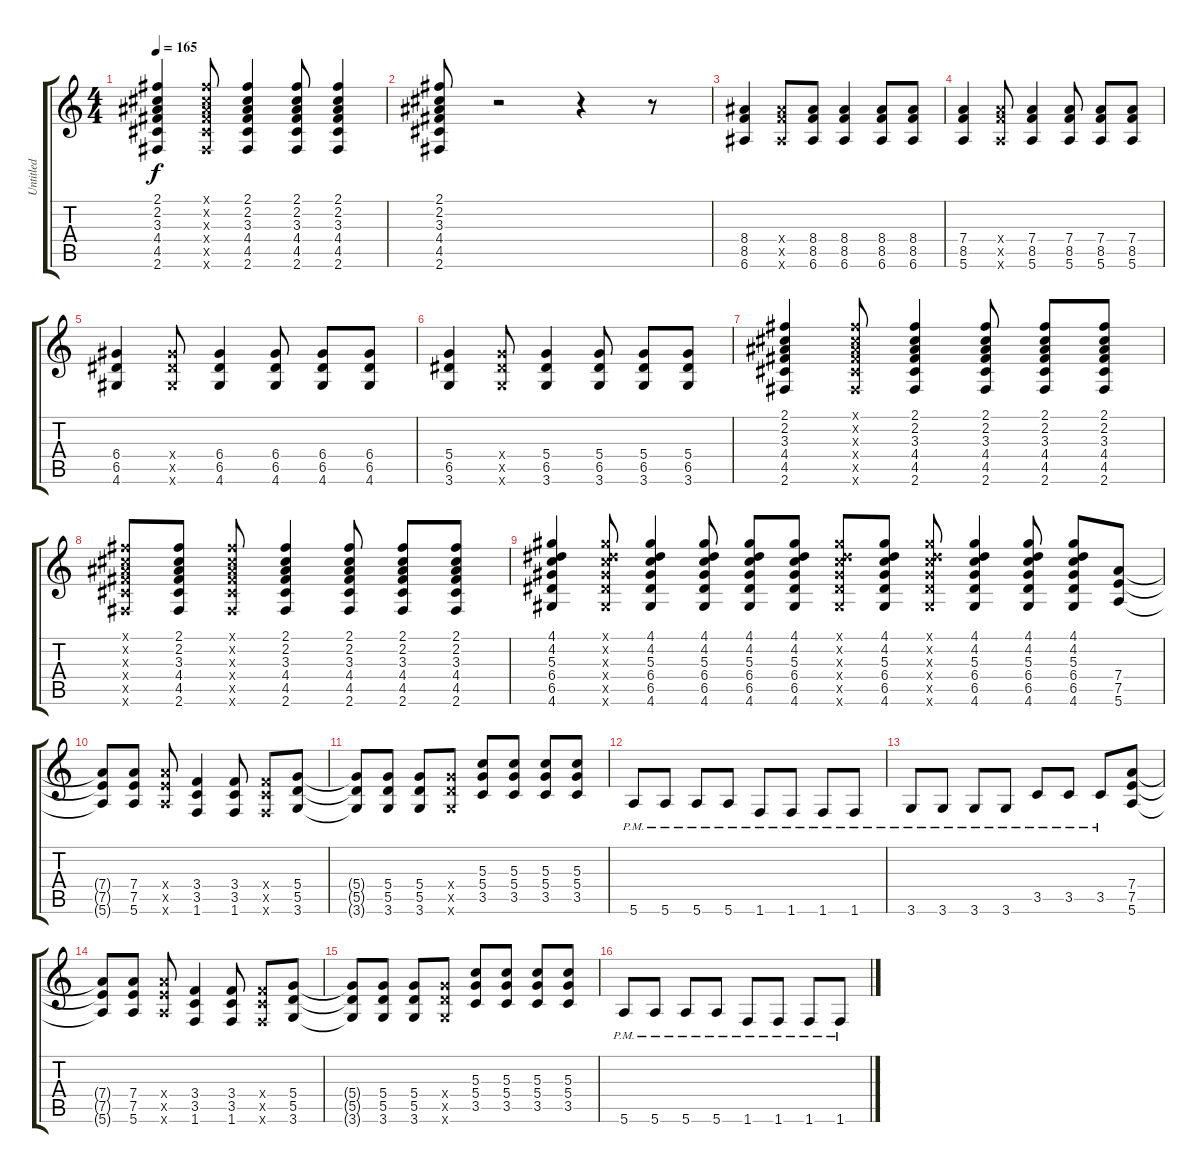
\track ("Untitled" "Untitled") {instrument distortionguitar}
\staff {score tabs}
\tuning (E4 B3 G3 D3 A2 E2) {hide}
\ts (4 4)
\tempo 165
\clef g2
\ks c
(2.1 2.2 3.3 4.4 4.5 2.6).4{dy f} (2.1{x} 2.2{x} 3.3{x} 4.4{x} 4.5{x} 2.6{x}).8 (2.1 2.2 3.3 4.4 4.5 2.6).4 (2.1 2.2 3.3 4.4 4.5 2.6).8 (2.1 2.2 3.3 4.4 4.5 2.6).4 |
(2.1 2.2 3.3 4.4 4.5 2.6).8 r.2 r.4 r.8 |
(8.4 8.5 6.6).4 (8.4{x} 8.5{x} 6.6{x}).8 (8.4 8.5 6.6).8 (8.4 8.5 6.6).4 (8.4 8.5 6.6).8 (8.4 8.5 6.6).8 |
(7.4 8.5 5.6).4 (7.4{x} 8.5{x} 5.6{x}).8 (7.4 8.5 5.6).4 (7.4 8.5 5.6).8 (7.4 8.5 5.6).8 (7.4 8.5 5.6).8 |
(6.4 6.5 4.6).4 (6.4{x} 6.5{x} 4.6{x}).8 (6.4 6.5 4.6).4 (6.4 6.5 4.6).8 (6.4 6.5 4.6).8 (6.4 6.5 4.6).8 |
(5.4 6.5 3.6).4 (5.4{x} 6.5{x} 3.6{x}).8 (5.4 6.5 3.6).4 (5.4 6.5 3.6).8 (5.4 6.5 3.6).8 (5.4 6.5 3.6).8 |
(2.1 2.2 3.3 4.4 4.5 2.6).4 (2.1{x} 2.2{x} 3.3{x} 4.4{x} 4.5{x} 2.6{x}).8 (2.1 2.2 3.3 4.4 4.5 2.6).4 (2.1 2.2 3.3 4.4 4.5 2.6).8 (2.1 2.2 3.3 4.4 4.5 2.6).8 (2.1 2.2 3.3 4.4 4.5 2.6).8 |
(2.1{x} 2.2{x} 3.3{x} 4.4{x} 4.5{x} 2.6{x}).8 (2.1 2.2 3.3 4.4 4.5 2.6).8 (2.1{x} 2.2{x} 3.3{x} 4.4{x} 4.5{x} 2.6{x}).8 (2.1 2.2 3.3 4.4 4.5 2.6).4 (2.1 2.2 3.3 4.4 4.5 2.6).8 (2.1 2.2 3.3 4.4 4.5 2.6).8 (2.1 2.2 3.3 4.4 4.5 2.6).8 |
(4.1 4.2 5.3 6.4 6.5 4.6).4 (4.1{x} 4.2{x} 5.3{x} 6.4{x} 6.5{x} 4.6{x}).8 (4.1 4.2 5.3 6.4 6.5 4.6).4 (4.1 4.2 5.3 6.4 6.5 4.6).8 (4.1 4.2 5.3 6.4 6.5 4.6).8 (4.1 4.2 5.3 6.4 6.5 4.6).8 (4.1{x} 4.2{x} 5.3{x} 6.4{x} 6.5{x} 4.6{x}).8 (4.1 4.2 5.3 6.4 6.5 4.6).8 (4.1{x} 4.2{x} 5.3{x} 6.4{x} 6.5{x} 4.6{x}).8 (4.1 4.2 5.3 6.4 6.5 4.6).4 (4.1 4.2 5.3 6.4 6.5 4.6).8 (4.1 4.2 5.3 6.4 6.5 4.6).8 (7.4 7.5 5.6).8 |
(7.4{t} 7.5{t} 5.6{t}).8 (7.4 7.5 5.6).8 (7.4{x} 7.5{x} 5.6{x}).8 (3.4 3.5 1.6).4 (3.4 3.5 1.6).8 (3.4{x} 3.5{x} 1.6{x}).8 (5.4 5.5 3.6).8 |
(5.4{t} 5.5{t} 3.6{t}).8 (5.4 5.5 3.6).8 (5.4 5.5 3.6).8 (5.4{x} 5.5{x} 3.6{x}).8 (5.3 5.4 3.5).8 (5.3 5.4 3.5).8 (5.3 5.4 3.5).8 (5.3 5.4 3.5).8 |
5.6{pm}.8 5.6{pm}.8 5.6{pm}.8 5.6{pm}.8 1.6{pm}.8 1.6{pm}.8 1.6{pm}.8 1.6{pm}.8 |
3.6{pm}.8 3.6{pm}.8 3.6{pm}.8 3.6{pm}.8 3.5{pm}.8 3.5{pm}.8 3.5{pm}.8 (7.4 7.5 5.6).8 |
(7.4{t} 7.5{t} 5.6{t}).8 (7.4 7.5 5.6).8 (7.4{x} 7.5{x} 5.6{x}).8 (3.4 3.5 1.6).4 (3.4 3.5 1.6).8 (3.4{x} 3.5{x} 1.6{x}).8 (5.4 5.5 3.6).8 |
(5.4{t} 5.5{t} 3.6{t}).8 (5.4 5.5 3.6).8 (5.4 5.5 3.6).8 (5.4{x} 5.5{x} 3.6{x}).8 (5.3 5.4 3.5).8 (5.3 5.4 3.5).8 (5.3 5.4 3.5).8 (5.3 5.4 3.5).8 |
5.6{pm}.8 5.6{pm}.8 5.6{pm}.8 5.6{pm}.8 1.6{pm}.8 1.6{pm}.8 1.6{pm}.8 1.6{pm}.8
